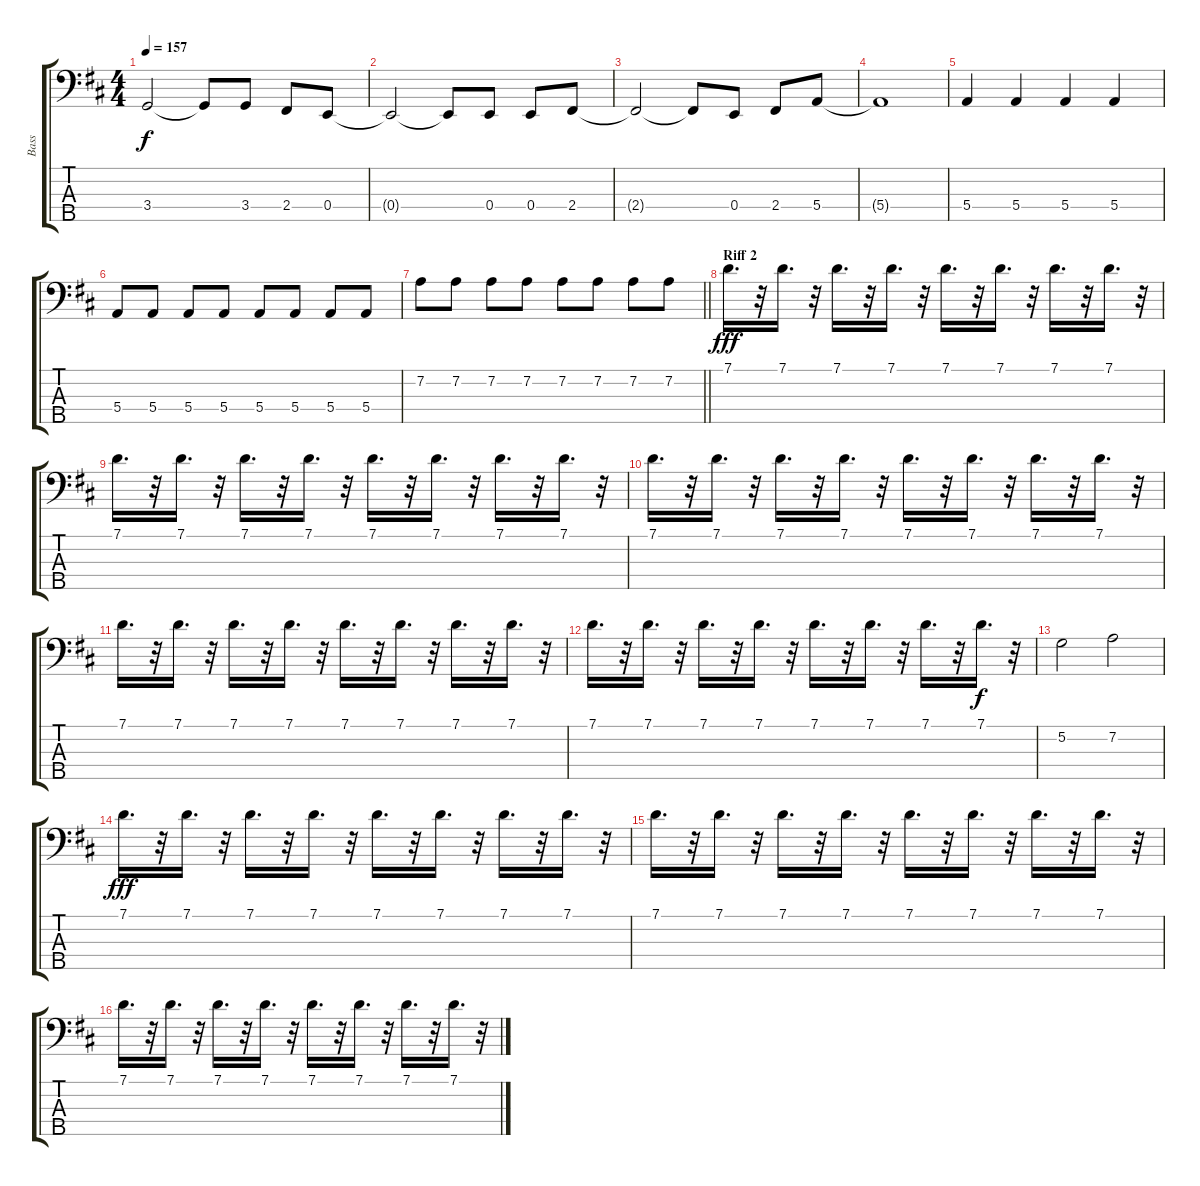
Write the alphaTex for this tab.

\track ("Bass" "Bass") {instrument electricbassfinger}
\staff {score tabs}
\tuning (G2 D2 A1 E1 B0) {hide}
\ts (4 4)
\tempo 157
\clef f4
\ks d
3.4{t}.2{dy f} 3.4{t}.8 3.4.8 2.4.8 0.4.8 |
0.4{t}.2 0.4{t}.8 0.4.8 0.4.8 2.4.8 |
2.4{t}.2 2.4{t}.8 0.4.8 2.4.8 5.4.8 |
5.4{t}.1 |
5.4.4 5.4.4 5.4.4 5.4.4 |
5.4.8 5.4.8 5.4.8 5.4.8 5.4.8 5.4.8 5.4.8 5.4.8 |
\barLineRight lightlight
7.2.8 7.2.8 7.2.8 7.2.8 7.2.8 7.2.8 7.2.8 7.2.8 |
\section ("" "Riff 2")
7.1.16{d dy fff} r.32 7.1.16{d} r.32 7.1.16{d} r.32 7.1.16{d} r.32 7.1.16{d} r.32 7.1.16{d} r.32 7.1.16{d} r.32 7.1.16{d} r.32 |
7.1.16{d} r.32 7.1.16{d} r.32 7.1.16{d} r.32 7.1.16{d} r.32 7.1.16{d} r.32 7.1.16{d} r.32 7.1.16{d} r.32 7.1.16{d} r.32 |
7.1.16{d} r.32 7.1.16{d} r.32 7.1.16{d} r.32 7.1.16{d} r.32 7.1.16{d} r.32 7.1.16{d} r.32 7.1.16{d} r.32 7.1.16{d} r.32 |
7.1.16{d} r.32 7.1.16{d} r.32 7.1.16{d} r.32 7.1.16{d} r.32 7.1.16{d} r.32 7.1.16{d} r.32 7.1.16{d} r.32 7.1.16{d} r.32 |
7.1.16{d} r.32 7.1.16{d} r.32 7.1.16{d} r.32 7.1.16{d} r.32 7.1.16{d} r.32 7.1.16{d} r.32 7.1.16{d} r.32 7.1.16{d dy f} r.32 |
5.2.2 7.2.2 |
7.1.16{d dy fff} r.32 7.1.16{d} r.32 7.1.16{d} r.32 7.1.16{d} r.32 7.1.16{d} r.32 7.1.16{d} r.32 7.1.16{d} r.32 7.1.16{d} r.32 |
7.1.16{d} r.32 7.1.16{d} r.32 7.1.16{d} r.32 7.1.16{d} r.32 7.1.16{d} r.32 7.1.16{d} r.32 7.1.16{d} r.32 7.1.16{d} r.32 |
7.1.16{d} r.32 7.1.16{d} r.32 7.1.16{d} r.32 7.1.16{d} r.32 7.1.16{d} r.32 7.1.16{d} r.32 7.1.16{d} r.32 7.1.16{d} r.32
